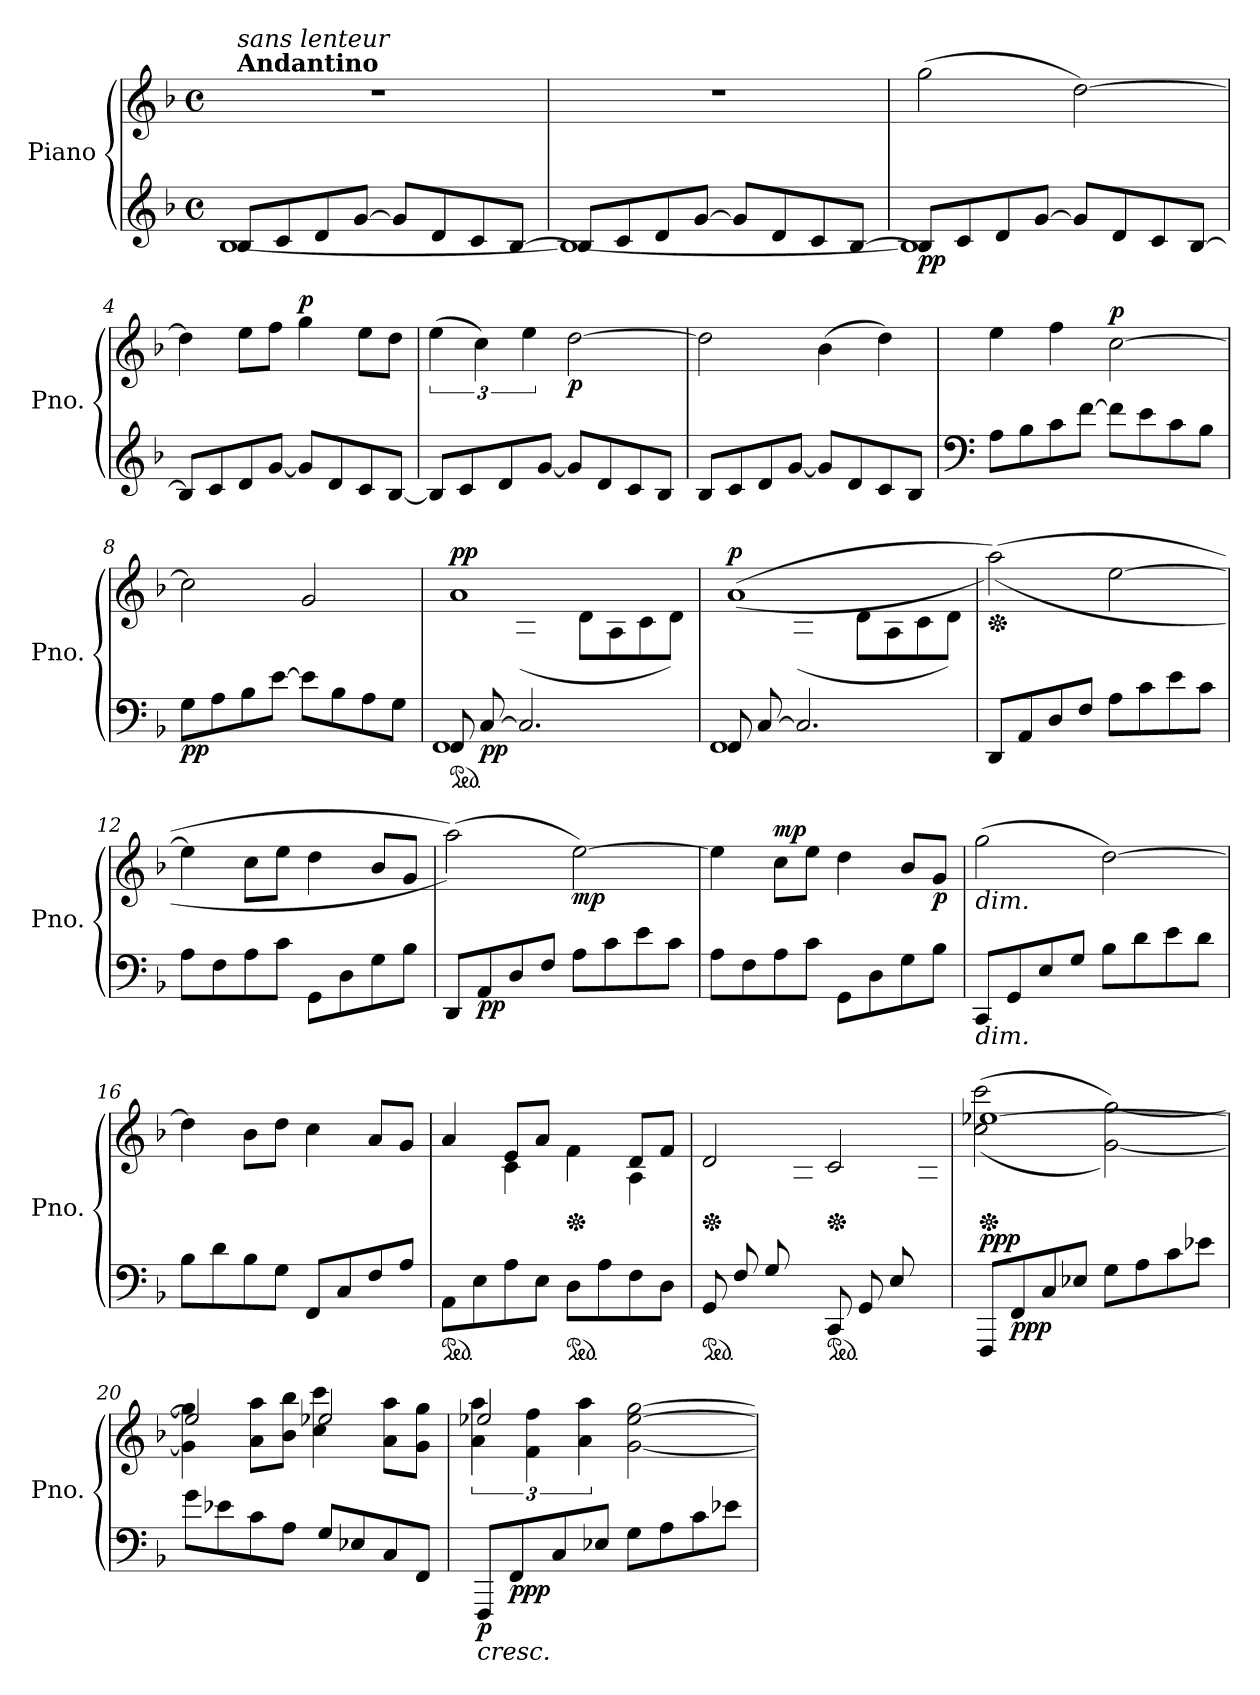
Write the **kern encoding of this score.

**kern	**kern	**dynam
*part1	*part1	*part1
*staff2	*staff1	*staff1/2
*I"Piano	*	*
*I'Pno.	*	*
*clefG2	*clefG2	*
*k[b-]	*k[b-]	*
*M4/4	*M4/4	*
*met(c)	*met(c)	*
=1	=1	=1
*^	*	*
!	!	!LO:TX:a:B:t=Andantino	!
!	!	!LO:TX:a:i:t=sans lenteur	!
8B-/L	[1B-	1r	.
8c/	.	.	.
8d/	.	.	.
!	!	!	!LO:DY:a=2
[8g/J	.	.	other-dynamics
8g/L]	.	.	.
8d/	.	.	.
8c/	.	.	.
[8B-/J	.	.	.
=2	=2	=2	=2
8B-/L]	1B-_	1r	.
8c/	.	.	.
8d/	.	.	.
[8g/J	.	.	.
8g/L]	.	.	.
8d/	.	.	.
8c/	.	.	.
[8B-/J	.	.	.
=3	=3	=3	=3
!	!	!	!LO:DY:b=2
8B-/L]	1B-]	(>2gg\	pp
8c/	.	.	.
8d/	.	.	.
[8g/J	.	.	.
8g/L]	.	[2dd\)	.
8d/	.	.	.
8c/	.	.	.
[8B-/J	.	.	.
*v	*v	*	*
=4	=4	=4
8B-/L]	4dd\]	.
8c/	.	.
8d/	8ee\L	.
[8g/J	8ff\J	.
!	!	!LO:DY:a
8g/L]	4gg\	p
8d/	.	.
8c/	8ee\L	.
[8B-/J	8dd\J	.
!!LO:LB:g=z
=5	=5	=5
8B-/L]	(>6ee\	.
8c/	.	.
.	6cc\)	.
8d/	.	.
.	6ee\	.
[8g/J	.	.
!	!	!LO:DY:b
8g/L]	[2dd\	p
8d/	.	.
8c/	.	.
8B-/J	.	.
=6	=6	=6
8B-/L	2dd\]	.
8c/	.	.
8d/	.	.
[8g/J	.	.
*	*MM88	*
8g/L]	(>4b-\	.
8d/	.	.
8c/	4dd\)	.
8B-/J	.	.
=7	=7	=7
*clefF4	*	*
*	*MM102	*
8A\L	4ee\	.
8B-\	.	.
8c\	4ff\	.
[8f\J	.	.
!	!	!LO:DY:a
8f\L]	[2cc\	p
8e\	.	.
8c\	.	.
8B-\J	.	.
=8	=8	=8
!	!	!LO:DY:b=2
8G\L	2cc\]	pp
8A\	.	.
8B-\	.	.
[8e\J	.	.
*	*MM88	*
8e\L]	2g/	.
8B-\	.	.
8A\	.	.
8G\J	.	.
=9	=9	=9
*ped	*	*
*	*MM102	*
*^	*^	*
*	*^	*	*	*
!	!	!	!	!	!LO:DY:b=2
!	!	!	!	!	!LO:DY:n=1:a
8FF/L	1FF	4ryy	1a	4ryy	p p
!	!	!	!	!	!LO:DY:n=2:b=2
[8C/	.	.	.	.	pp
2.ryy	.	2.C/]	.	(>8A\	.
.	.	.	.	8f\J	.
.	.	.	.	8d\L	.
.	.	.	.	8A\	.
.	.	.	.	8c\	.
.	.	.	.	8d\J)	.
!!LO:LB:g=z	!!
=10	=10	=10	=10	=10	=10
!	!	!	!	!	!LO:DY:a
8FF/L	1FF	4ryy	(<(<1a	4ryy	p
[8C/	.	.	.	.	.
*	*	*	*MM84	*	*
2.ryy	.	2.C/]	.	(>8A\	.
.	.	.	.	8f\J	.
.	.	.	.	8d\L	.
*	*	*	*MM80	*	*
.	.	.	.	8A\	.
.	.	.	.	8c\	.
.	.	.	.	8d\J)	.
*v	*v	*v	*	*	*
*	*v	*v	*
=11	=11	=11
*	*Xped	*
8DD/L	(>(>2aa\))	.
*	*MM102	*
!	!	!LO:DY:a=2
8AA/	.	other-dynamics
8D/	.	.
8F/J	.	.
8A\L	[2ee\	.
8c\	.	.
8e\	.	.
8c\J	.	.
=12	=12	=12
8A\L	4ee\]	.
8F\	.	.
*	*MM84	*
8A\	8cc\L	.
8c\J	8ee\J	.
8GG\L	4dd\	.
*	*MM80	*
8D\	.	.
8G\	8b-/L	.
8B-\J	8g/J	.
=13	=13	=13
*	*MM102	*
!	!	!LO:DY:b=2
!	!	!LO:DY:n=1:b
8DD/L	(>2aa\))	p mf
!	!	!LO:DY:n=2:b=2
8AA/	.	pp
8D/	.	.
8F/J	.	.
!	!	!LO:DY:n=3:b
8A\L	[2ee\)	mp
8c\	.	.
8e\	.	.
8c\J	.	.
=14	=14	=14
8A\L	4ee\]	.
8F\	.	.
*	*MM84	*
!	!	!LO:DY:a
8A\	8cc\L	mp
8c\J	8ee\J	.
8GG\L	4dd\	.
*	*MM80	*
8D\	.	.
8G\	8b-/L	.
!	!	!LO:DY:b
8B-\J	8g/J	p
!!LO:LB:g=z
=15	=15	=15
*	*MM102	*
!	!LO:TX:b:i:t=dim.	!
!LO:TX:b:i:t=dim.	!	!
8CC/L	(>2gg\	.
8GG/	.	.
8E/	.	.
8G/J	.	.
8B-\L	[2dd\)	.
8d\	.	.
8e\	.	.
8d\J	.	.
=16	=16	=16
8B-\L	4dd\]	.
8d\	.	.
8B-\	8b-\L	.
8G\J	8dd\J	.
8FF/L	4cc\	.
8C/	.	.
8F/	8a/L	.
8A/J	8g/J	.
=17	=17	=17
*ped	*	*
*^	*^	*
4ryy	8AA\L	4a/	4ryy	.
.	8E\	.	.	.
4ryy	8A\	8e/L	4c\	.
.	8E\J	8a/J	.	.
*ped	*	*	*	*
*	*	*Xped	*	*
4ryy	8D\L	4f\	4ryy	.
.	8A\	.	.	.
4ryy	8F\	8d/L	4A\	.
.	8D\J	8f/J	.	.
*v	*v	*	*	*
=18	=18	=18	=18
*ped	*	*	*
*	*Xped	*	*
*	*MM80	*	*
(>8GG/L	2d/	4.ryy	.
8F/	.	.	.
8G/	.	.	.
8ryy	.	8G\ 8B-\J)	.
*ped	*	*	*
*	*Xped	*	*
*	*MM76	*	*
8CC/L	2c/	4.ryy	.
8GG/	.	.	.
8E/	.	.	.
8ryy	.	8G\ 8B-\J	.
=19	=19	=19	=19
*	*Xped	*	*
*	*MM102	*	*
!	!	!	!LO:DY:b=2
!	!	!	!LO:DY:n=1:a=2
8FFF/L	[1ee-X	(<(<2cc\ 2ccc\	p pp
!	!	!	!LO:DY:n=2:b=2
8FF/	.	.	ppp
8C/	.	.	.
8E-X/J	.	.	.
8G\L	.	[2g\ [2gg\))	.
8A\	.	.	.
8c\	.	.	.
8e-X\J	.	.	.
!!LO:LB:g=z	!!
=20	=20	=20	=20
8g\L	2ee-/]	4g\] 4gg\]	.
8e-X\	.	.	.
8c\	.	8a\ 8aa\L	.
8A\J	.	8b-\ 8bb-\J	.
8G/L	2ee-X/	4cc\ 4ccc\	.
*	*MM88	*	*
8E-X/	.	.	.
8C/	.	8a\ 8aa\L	.
8FF/J	.	8g\ 8gg\J	.
=21	=21	=21	=21
*	*MM102	*	*
!LO:TX:b:i:t=cresc.	!	!	!
!	!	!	!LO:DY:b=2
8FFF/L	2ee-X/	6a\ 6aa\	p
!	!	!	!LO:DY:b=2
8FF/	.	.	ppp
.	.	6f\ 6ff\	.
8C/	.	.	.
.	.	6a\ 6aa\	.
8E-X/J	.	.	.
8G\L	[2g\ [2ee-\ [2gg\	2reyy	.
8A\	.	.	.
8c\	.	.	.
8e-X\J	.	.	.
*	*v	*v	*
=	=	=
*-	*-	*-
